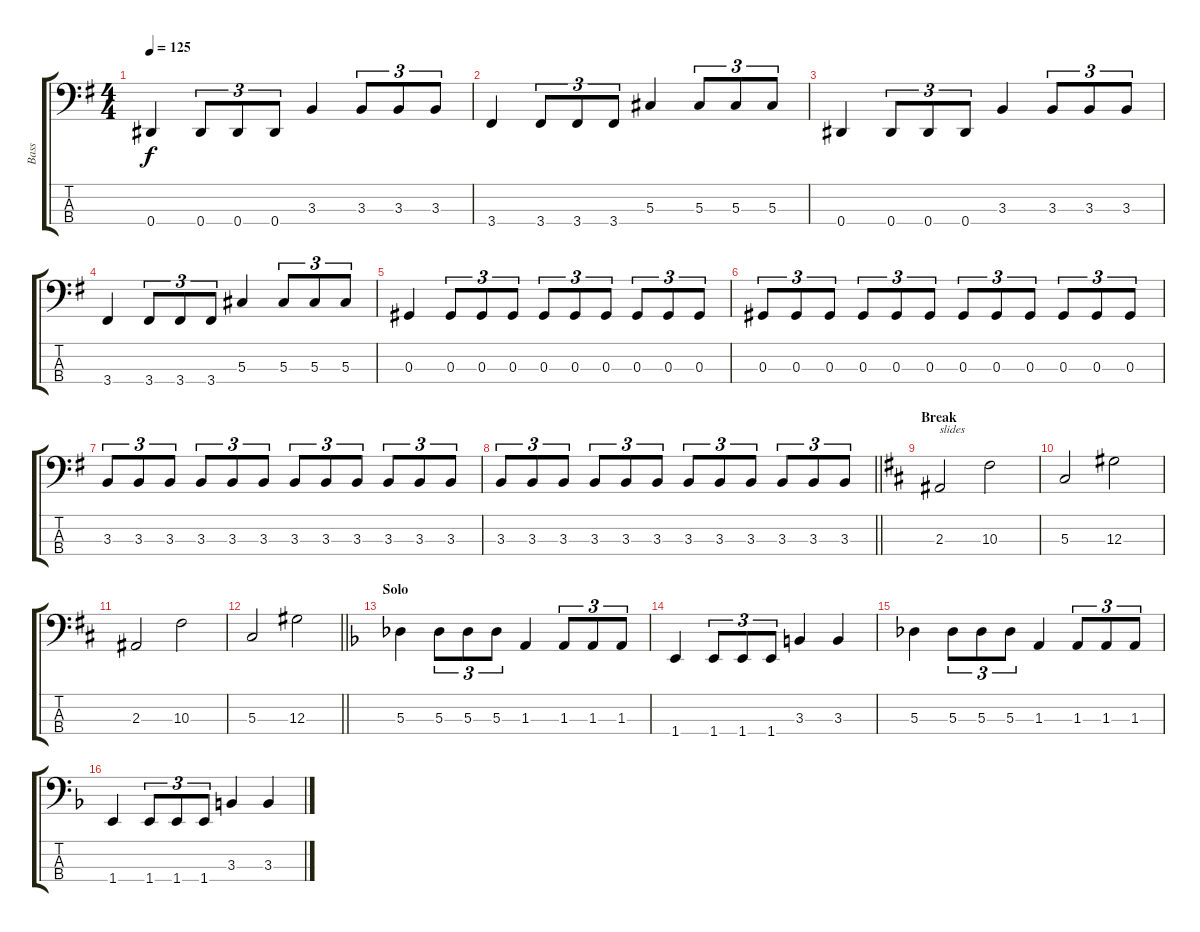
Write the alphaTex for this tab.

\track ("Bass" "Bass") {instrument electricbassfinger}
\staff {score tabs}
\tuning (Gb2 Db2 Ab1 Eb1) {hide}
\ts (4 4)
\tempo 125
\clef f4
\ks eminor
0.4.4{dy f} 0.4.8{tu (3 2)} 0.4.8{tu (3 2)} 0.4.8{tu (3 2)} 3.3.4 3.3.8{tu (3 2)} 3.3.8{tu (3 2)} 3.3.8{tu (3 2)} |
3.4.4 3.4.8{tu (3 2)} 3.4.8{tu (3 2)} 3.4.8{tu (3 2)} 5.3.4 5.3.8{tu (3 2)} 5.3.8{tu (3 2)} 5.3.8{tu (3 2)} |
0.4.4 0.4.8{tu (3 2)} 0.4.8{tu (3 2)} 0.4.8{tu (3 2)} 3.3.4 3.3.8{tu (3 2)} 3.3.8{tu (3 2)} 3.3.8{tu (3 2)} |
3.4.4 3.4.8{tu (3 2)} 3.4.8{tu (3 2)} 3.4.8{tu (3 2)} 5.3.4 5.3.8{tu (3 2)} 5.3.8{tu (3 2)} 5.3.8{tu (3 2)} |
0.3.4 0.3.8{tu (3 2)} 0.3.8{tu (3 2)} 0.3.8{tu (3 2)} 0.3.8{tu (3 2)} 0.3.8{tu (3 2)} 0.3.8{tu (3 2)} 0.3.8{tu (3 2)} 0.3.8{tu (3 2)} 0.3.8{tu (3 2)} |
0.3.8{tu (3 2)} 0.3.8{tu (3 2)} 0.3.8{tu (3 2)} 0.3.8{tu (3 2)} 0.3.8{tu (3 2)} 0.3.8{tu (3 2)} 0.3.8{tu (3 2)} 0.3.8{tu (3 2)} 0.3.8{tu (3 2)} 0.3.8{tu (3 2)} 0.3.8{tu (3 2)} 0.3.8{tu (3 2)} |
3.3.8{tu (3 2)} 3.3.8{tu (3 2)} 3.3.8{tu (3 2)} 3.3.8{tu (3 2)} 3.3.8{tu (3 2)} 3.3.8{tu (3 2)} 3.3.8{tu (3 2)} 3.3.8{tu (3 2)} 3.3.8{tu (3 2)} 3.3.8{tu (3 2)} 3.3.8{tu (3 2)} 3.3.8{tu (3 2)} |
\barLineRight lightlight
3.3.8{tu (3 2)} 3.3.8{tu (3 2)} 3.3.8{tu (3 2)} 3.3.8{tu (3 2)} 3.3.8{tu (3 2)} 3.3.8{tu (3 2)} 3.3.8{tu (3 2)} 3.3.8{tu (3 2)} 3.3.8{tu (3 2)} 3.3.8{tu (3 2)} 3.3.8{tu (3 2)} 3.3.8{tu (3 2)} |
\section ("" "Break")
\ks bminor
2.3.2{txt "slides" volume 7} 10.3.2 |
5.3.2 12.3.2 |
2.3.2{volume 13} 10.3.2 |
\barLineRight lightlight
5.3.2 12.3.2 |
\section ("" "Solo")
\ks dminor
5.3.4{volume 13 instrument electricbassfinger} 5.3.8{tu (3 2)} 5.3.8{tu (3 2)} 5.3.8{tu (3 2)} 1.3.4 1.3.8{tu (3 2)} 1.3.8{tu (3 2)} 1.3.8{tu (3 2)} |
1.4.4 1.4.8{tu (3 2)} 1.4.8{tu (3 2)} 1.4.8{tu (3 2)} 3.3.4 3.3.4 |
5.3.4 5.3.8{tu (3 2)} 5.3.8{tu (3 2)} 5.3.8{tu (3 2)} 1.3.4 1.3.8{tu (3 2)} 1.3.8{tu (3 2)} 1.3.8{tu (3 2)} |
1.4.4 1.4.8{tu (3 2)} 1.4.8{tu (3 2)} 1.4.8{tu (3 2)} 3.3.4 3.3.4
